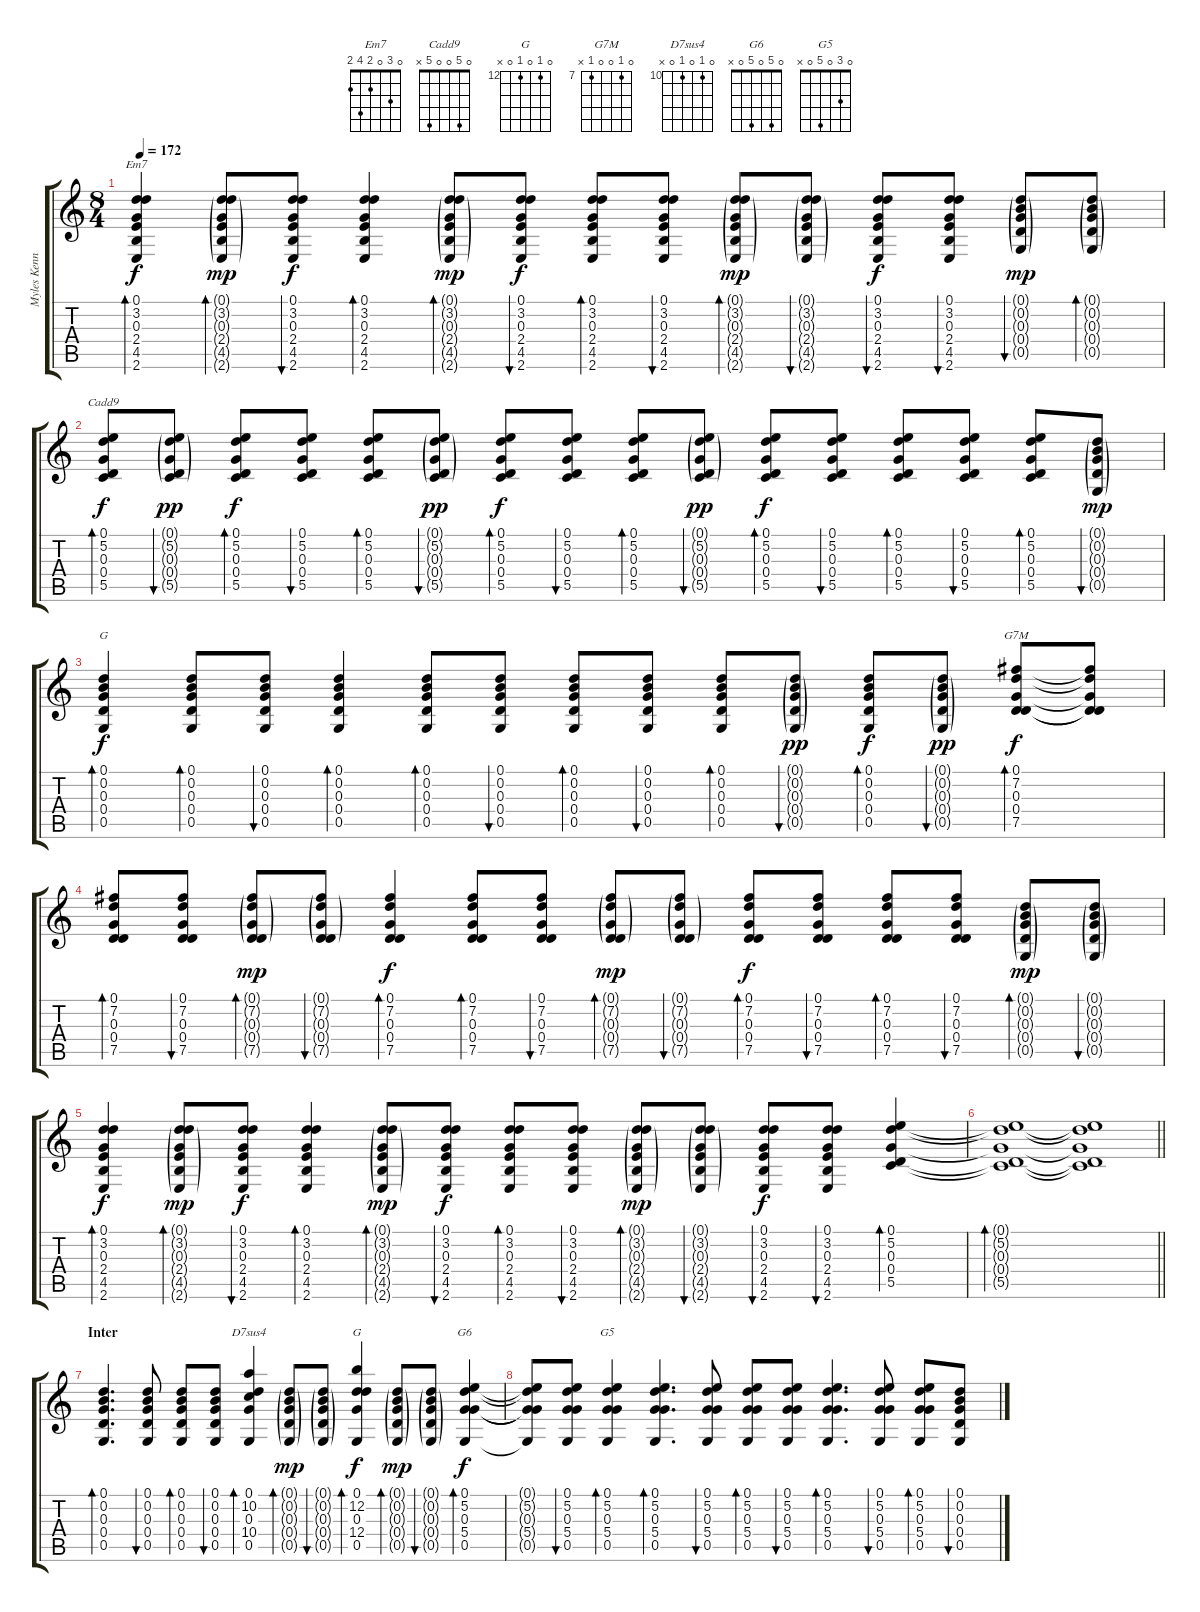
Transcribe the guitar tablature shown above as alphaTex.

\track ("Myles Kennedy [Acoustic Guitar II]" "Myles Kenn") {instrument acousticguitarsteel}
\staff {score tabs}
\tuning (D4 B3 G3 D3 G2 D2) {hide}
\chord ("Em7" 0 3 0 2 4 2)
\chord ("Cadd9" 0 5 0 0 5 x)
\chord ("G" 0 0 0 0 0 x)
\chord ("G7M" 0 7 0 0 7 x) {firstfret 7}
\chord ("D7sus4" 0 10 0 10 0 x) {firstfret 10}
\chord ("G" 0 12 0 12 0 x) {firstfret 12}
\chord ("G6" 0 5 0 5 0 x)
\chord ("G5" 0 3 0 5 0 x)
\ts (8 4)
\tempo 172
\clef g2
\ks c
(0.1 3.2 0.3 2.4 4.5 2.6).4{bd 30 ch "Em7" dy f} (0.1{g} 3.2{g} 0.3{g} 2.4{g} 4.5{g} 2.6{g}).8{bd 30 dy mp} (0.1 3.2 0.3 2.4 4.5 2.6).8{bu 30 dy f} (0.1 3.2 0.3 2.4 4.5 2.6).4{bd 30} (0.1{g} 3.2{g} 0.3{g} 2.4{g} 4.5{g} 2.6{g}).8{bd 30 dy mp} (0.1 3.2 0.3 2.4 4.5 2.6).8{bu 30 dy f} (0.1 3.2 0.3 2.4 4.5 2.6).8{bd 30} (0.1 3.2 0.3 2.4 4.5 2.6).8{bu 30} (0.1{g} 3.2{g} 0.3{g} 2.4{g} 4.5{g} 2.6{g}).8{bd 30 dy mp} (0.1{g} 3.2{g} 0.3{g} 2.4{g} 4.5{g} 2.6{g}).8{bu 30} (0.1 3.2 0.3 2.4 4.5 2.6).8{bu 30 dy f} (0.1 3.2 0.3 2.4 4.5 2.6).8{bu 30} (0.1{g} 0.2{g} 0.3{g} 0.4{g} 0.5{g}).8{bu 30 dy mp} (0.1{g} 0.2{g} 0.3{g} 0.4{g} 0.5{g}).8{bd 30} |
(0.1 5.2 0.3 0.4 5.5).8{bd 30 ch "Cadd9" dy f} (0.1{g} 5.2{g} 0.3{g} 0.4{g} 5.5{g}).8{bu 30 dy pp} (0.1 5.2 0.3 0.4 5.5).8{bd 30 dy f} (0.1 5.2 0.3 0.4 5.5).8{bu 30} (0.1 5.2 0.3 0.4 5.5).8{bd 30} (0.1{g} 5.2{g} 0.3{g} 0.4{g} 5.5{g}).8{bu 30 dy pp} (0.1 5.2 0.3 0.4 5.5).8{bd 30 dy f} (0.1 5.2 0.3 0.4 5.5).8{bu 30} (0.1 5.2 0.3 0.4 5.5).8{bd 30} (0.1{g} 5.2{g} 0.3{g} 0.4{g} 5.5{g}).8{bu 30 dy pp} (0.1 5.2 0.3 0.4 5.5).8{bd 30 dy f} (0.1 5.2 0.3 0.4 5.5).8{bu 30} (0.1 5.2 0.3 0.4 5.5).8{bd 30} (0.1 5.2 0.3 0.4 5.5).8{bu 30} (0.1 5.2 0.3 0.4 5.5).8{bd 30} (0.1{g} 0.2{g} 0.3{g} 0.4{g} 0.5{g}).8{bu 30 dy mp} |
(0.1 0.2 0.3 0.4 0.5).4{bd 30 ch "G" dy f} (0.1 0.2 0.3 0.4 0.5).8{bd 30} (0.1 0.2 0.3 0.4 0.5).8{bu 30} (0.1 0.2 0.3 0.4 0.5).4{bd 30} (0.1 0.2 0.3 0.4 0.5).8{bd 30} (0.1 0.2 0.3 0.4 0.5).8{bu 30} (0.1 0.2 0.3 0.4 0.5).8{bd 30} (0.1 0.2 0.3 0.4 0.5).8{bu 30} (0.1 0.2 0.3 0.4 0.5).8{bd 30} (0.1{g} 0.2{g} 0.3{g} 0.4{g} 0.5{g}).8{bu 30 dy pp} (0.1 0.2 0.3 0.4 0.5).8{bd 30 dy f} (0.1{g} 0.2{g} 0.3{g} 0.4{g} 0.5{g}).8{bu 30 dy pp} (0.1 7.2 0.3 0.4 7.5).8{bd 30 ch "G7M" dy f} (0.1{t} 7.2{t} 0.3{t} 0.4{t} 7.5{t}).8 |
(0.1 7.2 0.3 0.4 7.5).8{bd 30} (0.1 7.2 0.3 0.4 7.5).8{bu 30} (0.1{g} 7.2{g} 0.3{g} 0.4{g} 7.5{g}).8{bd 30 dy mp} (0.1{g} 7.2{g} 0.3{g} 0.4{g} 7.5{g}).8{bu 30} (0.1 7.2 0.3 0.4 7.5).4{bd 30 dy f} (0.1 7.2 0.3 0.4 7.5).8{bd 30} (0.1 7.2 0.3 0.4 7.5).8{bu 30} (0.1{g} 7.2{g} 0.3{g} 0.4{g} 7.5{g}).8{bd 30 dy mp} (0.1{g} 7.2{g} 0.3{g} 0.4{g} 7.5{g}).8{bu 30} (0.1 7.2 0.3 0.4 7.5).8{bd 30 dy f} (0.1 7.2 0.3 0.4 7.5).8{bu 30} (0.1 7.2 0.3 0.4 7.5).8{bd 30} (0.1 7.2 0.3 0.4 7.5).8{bu 30} (0.1{g} 0.2{g} 0.3{g} 0.4{g} 0.5{g}).8{bd 30 dy mp} (0.1{g} 0.2{g} 0.3{g} 0.4{g} 0.5{g}).8{bu 30} |
(0.1 3.2 0.3 2.4 4.5 2.6).4{bd 30 dy f} (0.1{g} 3.2{g} 0.3{g} 2.4{g} 4.5{g} 2.6{g}).8{bd 30 dy mp} (0.1 3.2 0.3 2.4 4.5 2.6).8{bu 30 dy f} (0.1 3.2 0.3 2.4 4.5 2.6).4{bd 30} (0.1{g} 3.2{g} 0.3{g} 2.4{g} 4.5{g} 2.6{g}).8{bd 30 dy mp} (0.1 3.2 0.3 2.4 4.5 2.6).8{bu 30 dy f} (0.1 3.2 0.3 2.4 4.5 2.6).8{bd 30} (0.1 3.2 0.3 2.4 4.5 2.6).8{bu 30} (0.1{g} 3.2{g} 0.3{g} 2.4{g} 4.5{g} 2.6{g}).8{bd 30 dy mp} (0.1{g} 3.2{g} 0.3{g} 2.4{g} 4.5{g} 2.6{g}).8{bu 30} (0.1 3.2 0.3 2.4 4.5 2.6).8{bu 30 dy f} (0.1 3.2 0.3 2.4 4.5 2.6).8{bu 30} (0.1 5.2 0.3 0.4 5.5).4{bd 60} |
\barLineRight lightlight
(0.1{t} 5.2{t} 0.3{t} 0.4{t} 5.5{t}).1{bd 60} (0.1{t} 5.2{t} 0.3{t} 0.4{t} 5.5{t}).1 |
\section ("" "Inter")
(0.1 0.2 0.3 0.4 0.5).4{d bd 30 volume 8} (0.1 0.2 0.3 0.4 0.5).8{bu 30} (0.1 0.2 0.3 0.4 0.5).8{bd 30} (0.1 0.2 0.3 0.4 0.5).8{bu 30} (0.1 10.2 0.3 10.4 0.5).4{bd 30 ch "D7sus4"} (0.1{g} 0.2{g} 0.3{g} 0.4{g} 0.5{g}).8{bd 30 dy mp} (0.1{g} 0.2{g} 0.3{g} 0.4{g} 0.5{g}).8{bu 30} (0.1 12.2 0.3 12.4 0.5).4{bd 30 ch "G" dy f} (0.1{g} 0.2{g} 0.3{g} 0.4{g} 0.5{g}).8{bd 30 dy mp} (0.1{g} 0.2{g} 0.3{g} 0.4{g} 0.5{g}).8{bu 30} (0.1 5.2 0.3 5.4 0.5).4{bd 60 ch "G6" dy f} |
(0.1{t} 5.2{t} 0.3{t} 5.4{t} 0.5{t}).8 (0.1 5.2 0.3 5.4 0.5).8{bu 30} (0.1 5.2 0.3 5.4 0.5).4{bd 30 ch "G5"} (0.1 5.2 0.3 5.4 0.5).4{d bd 30} (0.1 5.2 0.3 5.4 0.5).8{bu 30} (0.1 5.2 0.3 5.4 0.5).8{bd 30} (0.1 5.2 0.3 5.4 0.5).8{bu 30} (0.1 5.2 0.3 5.4 0.5).4{d bd 30} (0.1 5.2 0.3 5.4 0.5).8{bu 30} (0.1 5.2 0.3 5.4 0.5).8{bd 30} (0.1 0.2 0.3 0.4 0.5).8{bu 30}
